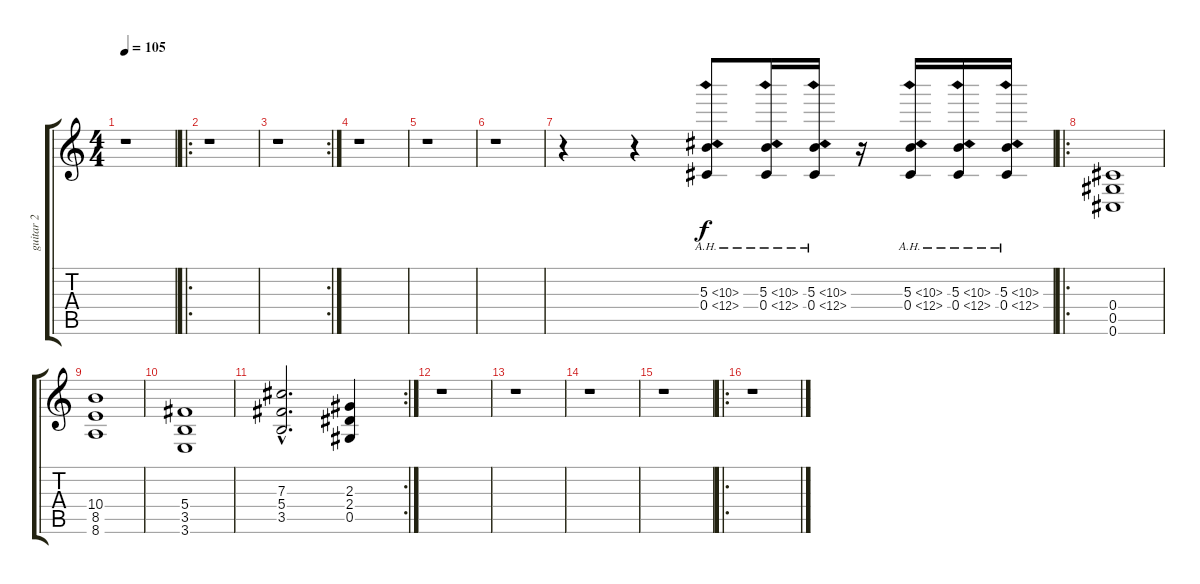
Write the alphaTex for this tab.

\track ("guitar 2" "guitar 2") {instrument distortionguitar}
\staff {score tabs}
\tuning (Eb4 Bb3 Gb3 Db3 Ab2 Db2) {hide}
\ts (4 4)
\tempo 105
\clef g2
\ks c
r.1{dy f instrument distortionguitar} |
\ro
r.1 |
\rc 2
r.1 |
r.1 |
r.1 |
r.1 |
r.4 r.4 (5.3{ah 5} 0.4{ah 12}).8 (5.3{ah 5} 0.4{ah 12}).16 (5.3{ah 5} 0.4{ah 12}).16 r.16 (5.3{ah 5} 0.4{ah 12}).16 (5.3{ah 5} 0.4{ah 12}).16 (5.3{ah 5} 0.4{ah 12}).16 |
\ro
(0.4 0.5 0.6).1 |
(10.4 8.5 8.6).1 |
(5.4 3.5 3.6).1 |
\rc 2
(7.3{hac} 5.4{hac} 3.5{hac}).2{d} (2.3 2.4 0.5).4 |
r.1 |
r.1 |
r.1 |
r.1 |
\ro
r.1
